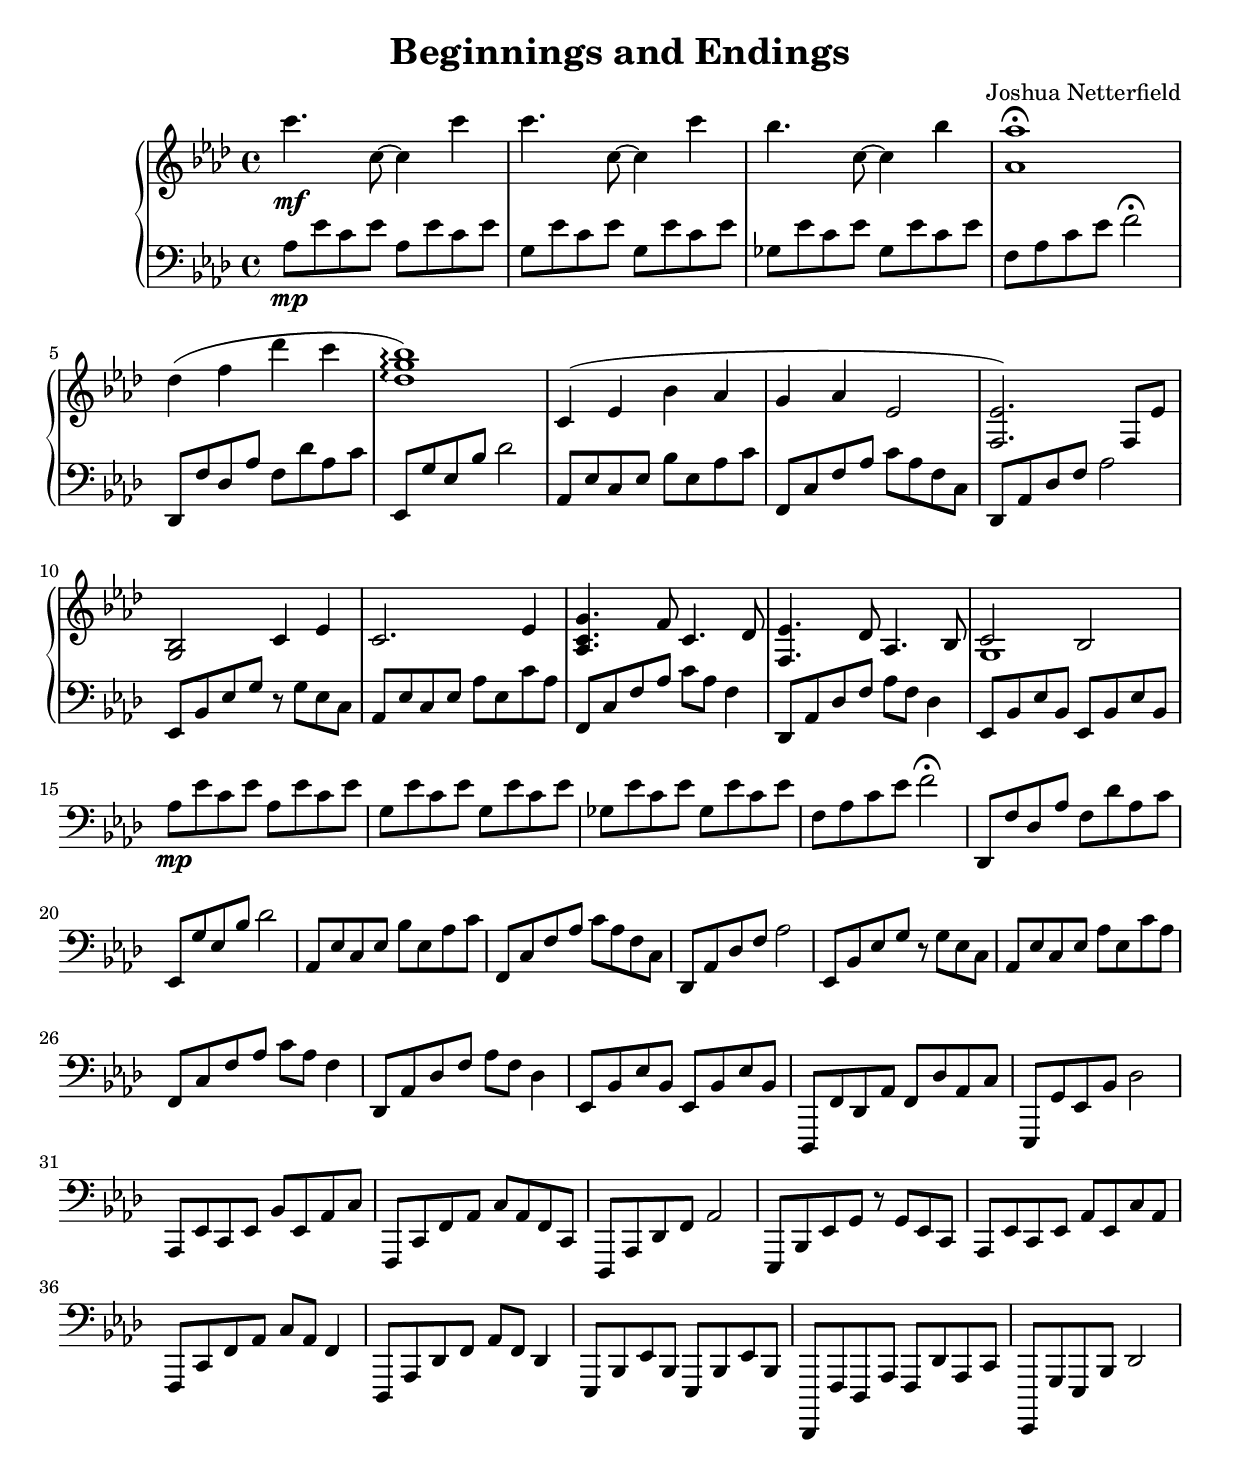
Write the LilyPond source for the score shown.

\version "2.18.2"

\header {
  title = "Beginnings and Endings"
  composer = "Joshua Netterfield"
}

upper = \relative c {
  \clef treble
  \key aes \major
  \time 4/4
  c'''4.\mf c,8 ~ c4 c' | 
  c4.    c,8 ~ c4 c' |
  bes4.  c,8 ~ c4 bes' |
  <aes aes,>1 \fermata |
  des,4( f des' c |
  <des, g bes>1 \arpeggio) |

  c,4 ( ees bes' aes |
  g aes ees2 |
  <ees f,>2.) f,8 ees' |
  <g, bes>2 c4 ees |

  c2. ees4 |
  <g c, aes>4. f8 c4.  des8 |
  <ees f,>4. des8 aes4. bes8 |
  << {c2 bes} \\ {g1} >>
}

lower = \relative c {
  \clef bass
  \key aes \major

  aes'8\mp ees' c ees aes, ees' c ees |
  g,   ees' c ees g,   ees' c ees |
  ges, ees' c ees ges, ees' c ees |
  f, aes c ees f2 \fermata |

  des,,8 f' des aes' f des' aes c |
  ees,, g' ees bes' des2 |

  aes,8 ees' c ees bes' ees, aes c |
  f,,8 c' f aes c aes f c |
  des,8 aes' des f aes2 |
  ees,8 bes' ees g r g ees c |

  aes8 ees' c ees aes ees c' aes |
  f,8 c' f aes c aes f4 |
  des,8 aes' des f aes f des4 |
  ees,8 bes' ees bes ees, bes' ees bes |

  aes'8\mp ees' c ees aes, ees' c ees |
  g,   ees' c ees g,   ees' c ees |
  ges, ees' c ees ges, ees' c ees |
  f, aes c ees f2 \fermata |

  des,,8 f' des aes' f des' aes c |
  ees,, g' ees bes' des2 |

  aes,8 ees' c ees bes' ees, aes c |
  f,,8 c' f aes c aes f c |
  des,8 aes' des f aes2 |
  ees,8 bes' ees g r g ees c |

  aes8 ees' c ees aes ees c' aes |
  f,8 c' f aes c aes f4 |
  des,8 aes' des f aes f des4 |
  ees,8 bes' ees bes ees, bes' ees bes |

  des,,8 f' des aes' f des' aes c |
  ees,, g' ees bes' des2 |

  aes,8 ees' c ees bes' ees, aes c |
  f,,8 c' f aes c aes f c |
  des,8 aes' des f aes2 |
  ees,8 bes' ees g r g ees c |

  aes8 ees' c ees aes ees c' aes |
  f,8 c' f aes c aes f4 |
  des,8 aes' des f aes f des4 |
  ees,8 bes' ees bes ees, bes' ees bes |
  
  des,,8 f' des aes' f des' aes c |
  ees,, g' ees bes' des2 |
}

\score {
  \new PianoStaff <<
    \new Staff = "upper" \upper
    \new Staff = "lower" \lower
  >>
  \layout { }
  \midi { }
}
